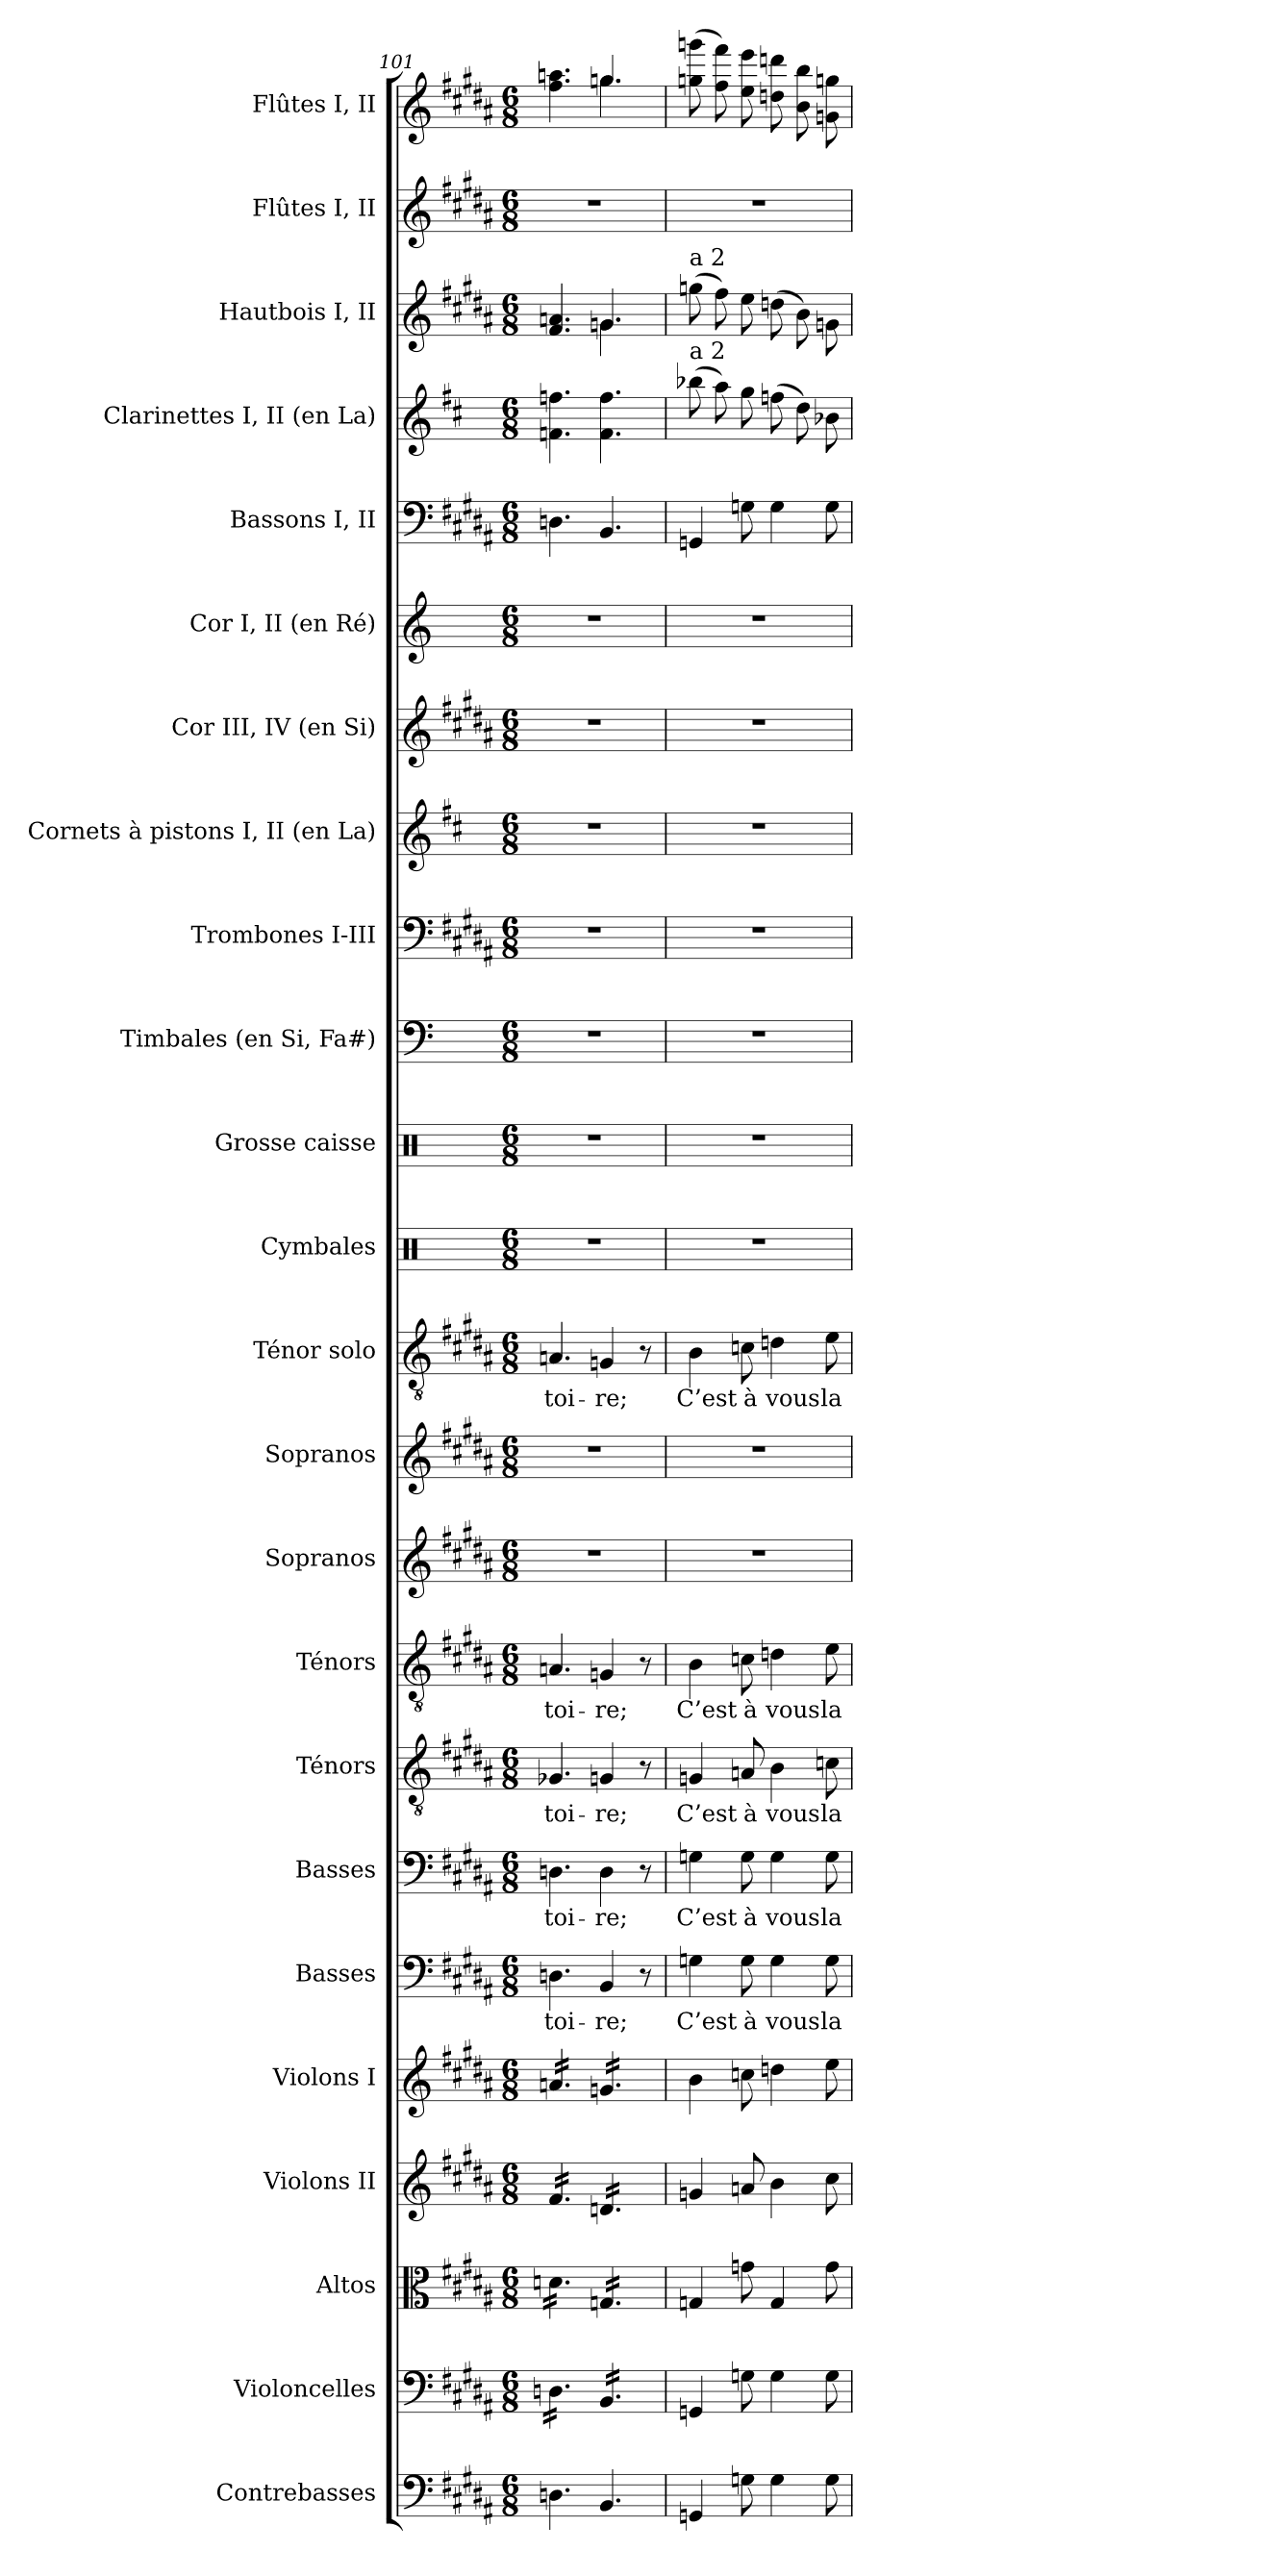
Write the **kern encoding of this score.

**kern	**kern	**kern	**kern	**kern	**kern	**text	**kern	**text	**kern	**text	**kern	**text	**kern	**kern	**kern	**text	**kern	**kern	**kern	**kern	**kern	**kern	**kern	**kern	**kern	**kern	**kern	**kern
*part24	*part23	*part22	*part21	*part20	*part19	*part19	*part18	*part18	*part17	*part17	*part16	*part16	*part15	*part14	*part13	*part13	*part12	*part11	*part10	*part9	*part8	*part7	*part6	*part5	*part4	*part3	*part2	*part1
*staff24	*staff23	*staff22	*staff21	*staff20	*staff19	*staff19	*staff18	*staff18	*staff17	*staff17	*staff16	*staff16	*staff15	*staff14	*staff13	*staff13	*staff12	*staff11	*staff10	*staff9	*staff8	*staff7	*staff6	*staff5	*staff4	*staff3	*staff2	*staff1
*I"Contrebasses	*I"Violoncelles	*I"Altos	*I"Violons II	*I"Violons I	*I"Basses	*	*I"Basses	*	*I"Ténors	*	*I"Ténors	*	*I"Sopranos	*I"Sopranos	*I"Ténor solo	*	*I"Cymbales	*I"Grosse caisse	*I"Timbales (en Si, Fa#)	*I"Trombones I-III	*I"Cornets à pistons I, II (en La)	*I"Cor III, IV (en Si)	*I"Cor I, II (en Ré)	*I"Bassons I, II	*I"Clarinettes I, II (en La)	*I"Hautbois I, II	*I"Flûtes I, II	*I"Flûtes I, II
*I'Cb.	*I'Vlles	*I'Altos	*I'Vns II	*I'Vns I	*I'Basses	*	*I'Basses	*	*I'Tén.	*	*I'Tén.	*	*I'Sopr.	*I'Sopr.	*I'Tén. solo	*	*I'Cym.	*I'G. c.	*I'Timb.	*I'Trb.	*I'C.à p. (La)	*I'Cor (Si)	*I'Cor (Ré)	*I'Bns	*I'Cl. (La)	*I'Hb.	*I'Fl.	*I'Fl.
*clefF4	*clefF4	*clefC3	*clefG2	*clefG2	*clefF4	*	*clefF4	*	*clefGv2	*	*clefGv2	*	*clefG2	*clefG2	*clefGv2	*	*clefX	*clefX	*clefF4	*clefF4	*clefG2	*clefG2	*clefG2	*clefF4	*clefG2	*clefG2	*clefG2	*clefG2
*ITrd7c12	*	*	*	*	*	*	*	*	*ITrd7c12	*	*ITrd7c12	*	*	*	*ITrd7c12	*	*	*	*	*	*ITrd2c3	*ITrd8c13	*ITrd6c10	*	*ITrd2c3	*	*	*
*k[f#c#g#d#a#]	*k[f#c#g#d#a#]	*k[f#c#g#d#a#]	*k[f#c#g#d#a#]	*k[f#c#g#d#a#]	*k[f#c#g#d#a#]	*	*k[f#c#g#d#a#]	*	*k[f#c#g#d#a#]	*	*k[f#c#g#d#a#]	*	*k[f#c#g#d#a#]	*k[f#c#g#d#a#]	*k[f#c#g#d#a#]	*	*k[]	*k[]	*k[]	*k[f#c#g#d#a#]	*k[f#c#g#d#a#]	*k[f#c#g#d#a#]	*k[f#c#]	*k[f#c#g#d#a#]	*k[f#c#g#d#a#]	*k[f#c#g#d#a#]	*k[f#c#g#d#a#]	*k[f#c#g#d#a#]
*B:	*B:	*B:	*B:	*B:	*B:	*	*B:	*	*B:	*	*B:	*	*B:	*B:	*B:	*	*C:	*C:	*C:	*B:	*B:	*B:	*D:	*B:	*B:	*B:	*B:	*B:
*M6/8	*M6/8	*M6/8	*M6/8	*M6/8	*M6/8	*	*M6/8	*	*M6/8	*	*M6/8	*	*M6/8	*M6/8	*M6/8	*	*M6/8	*M6/8	*M6/8	*M6/8	*M6/8	*M6/8	*M6/8	*M6/8	*M6/8	*M6/8	*M6/8	*M6/8
=101	=101	=101	=101	=101	=101	=101	=101	=101	=101	=101	=101	=101	=101	=101	=101	=101	=101	=101	=101	=101	=101	=101	=101	=101	=101	=101	=101	=101
!	!	!	!	!	!	!LO:LY:b:color=#000000	!	!	!	!	!	!	!	!	!	!	!	!	!	!	!	!	!	!	!	!	!	!
!	!	!	!	!	!	!	!	!LO:LY:b:color=#000000	!	!	!	!	!	!	!	!	!	!	!	!	!	!	!	!	!	!	!	!
!	!	!	!	!	!	!	!	!	!	!LO:LY:b:color=#000000	!	!	!	!	!	!	!	!	!	!	!	!	!	!	!	!	!	!
!	!	!	!	!	!	!	!	!	!	!	!	!LO:LY:b:color=#000000	!LO:N:vis=1	!LO:N:vis=1	!	!	!	!	!	!	!	!	!	!	!	!	!	!
!	!	!	!	!	!	!	!	!	!	!	!	!	!	!	!	!LO:LY:b:color=#000000	!LO:N:vis=1	!LO:N:vis=1	!LO:N:vis=1	!LO:N:vis=1	!LO:N:vis=1	!LO:N:vis=1	!LO:N:vis=1	!	!	!	!LO:N:vis=1	!
*	*	*	*	*	*	*	*	*	*	*	*	*	*	*	*	*	*	*	*	*	*	*	*	*	*	*^	*	*^
*	*tremolo	*	*	*	*	*	*	*	*	*	*	*	*	*	*	*	*	*	*	*	*	*	*	*	*	*	*	*	*	*
*	*	*tremolo	*	*	*	*	*	*	*	*	*	*	*	*	*	*	*	*	*	*	*	*	*	*	*	*	*	*	*	*
*	*	*	*tremolo	*	*	*	*	*	*	*	*	*	*	*	*	*	*	*	*	*	*	*	*	*	*	*	*	*	*	*
*	*	*	*	*tremolo	*	*	*	*	*	*	*	*	*	*	*	*	*	*	*	*	*	*	*	*	*	*	*	*	*	*
4.DDni\	16Dni\LL	16dni\LL	16f#i/LL	16ani/LL	4.Dni\	-toi-	4.Dni\	-toi-	4.GG-Xi/	-toi-	4.AAni/	-toi-	2.r	2.r	4.AAni/	-toi-	2.r	2.r	2.r	2.r	2.r	2.r	2.r	4.Dni\	4.dni\ 4.ddni	4.f#i/ 4.ani	4.ryy	2.r	4.ff#i\ 4.aani	4.ryy
.	16Dni\	16dni\	16f#i/	16ani/	.	.	.	.	.	.	.	.	.	.	.	.	.	.	.	.	.	.	.	.	.	.	.	.	.	.
.	16Dni\	16dni\	16f#i/	16ani/	.	.	.	.	.	.	.	.	.	.	.	.	.	.	.	.	.	.	.	.	.	.	.	.	.	.
.	16Dni\	16dni\	16f#i/	16ani/	.	.	.	.	.	.	.	.	.	.	.	.	.	.	.	.	.	.	.	.	.	.	.	.	.	.
.	16Dni\	16dni\	16f#i/	16ani/	.	.	.	.	.	.	.	.	.	.	.	.	.	.	.	.	.	.	.	.	.	.	.	.	.	.
.	16Dni\JJ	16dni\JJ	16f#i/JJ	16ani/JJ	.	.	.	.	.	.	.	.	.	.	.	.	.	.	.	.	.	.	.	.	.	.	.	.	.	.
!	!	!	!	!	!	!LO:LY:b:color=#000000	!	!	!	!	!	!	!	!	!	!	!	!	!	!	!	!	!	!	!	!	!	!	!	!
!	!	!	!	!	!	!	!	!LO:LY:b:color=#000000	!	!	!	!	!	!	!	!	!	!	!	!	!	!	!	!	!	!	!	!	!	!
!	!	!	!	!	!	!	!	!	!	!LO:LY:b:color=#000000	!	!	!	!	!	!	!	!	!	!	!	!	!	!	!	!	!	!	!	!
!	!	!	!	!	!	!	!	!	!	!	!	!LO:LY:b:color=#000000	!	!	!	!	!	!	!	!	!	!	!	!	!	!	!	!	!	!
!	!	!	!	!	!	!	!	!	!	!	!	!	!	!	!	!LO:LY:b:color=#000000	!	!	!	!	!	!	!	!	!	!	!	!	!	!
4.BBBi/	16BBi/LL	16Gni/LL	16dni/LL	16gni/LL	4BBi/	-re;	4Di\	-re;	4GGni/	-re;	4GGni/	-re;	.	.	4GGni/	-re;	.	.	.	.	.	.	.	4.BBi/	4.di\ 4.ddi	4.gni/	4.gi\	.	4.ggni/	4.ggi\
.	16BBi/	16Gni/	16dni/	16gni/	.	.	.	.	.	.	.	.	.	.	.	.	.	.	.	.	.	.	.	.	.	.	.	.	.	.
.	16BBi/	16Gni/	16dni/	16gni/	.	.	.	.	.	.	.	.	.	.	.	.	.	.	.	.	.	.	.	.	.	.	.	.	.	.
.	16BBi/	16Gni/	16dni/	16gni/	.	.	.	.	.	.	.	.	.	.	.	.	.	.	.	.	.	.	.	.	.	.	.	.	.	.
.	16BBi/	16Gni/	16dni/	16gni/	8r	.	8r	.	8r	.	8r	.	.	.	8r	.	.	.	.	.	.	.	.	.	.	.	.	.	.	.
.	16BBi/JJ	16Gni/JJ	16dni/JJ	16gni/JJ	.	.	.	.	.	.	.	.	.	.	.	.	.	.	.	.	.	.	.	.	.	.	.	.	.	.
*	*	*	*	*Xtremolo	*	*	*	*	*	*	*	*	*	*	*	*	*	*	*	*	*	*	*	*	*	*	*	*	*	*
*	*	*	*Xtremolo	*	*	*	*	*	*	*	*	*	*	*	*	*	*	*	*	*	*	*	*	*	*	*	*	*	*	*
*	*	*Xtremolo	*	*	*	*	*	*	*	*	*	*	*	*	*	*	*	*	*	*	*	*	*	*	*	*	*	*	*	*
*	*Xtremolo	*	*	*	*	*	*	*	*	*	*	*	*	*	*	*	*	*	*	*	*	*	*	*	*	*	*	*	*	*
*	*	*	*	*	*	*	*	*	*	*	*	*	*	*	*	*	*	*	*	*	*	*	*	*	*	*v	*v	*	*v	*v
=102	=102	=102	=102	=102	=102	=102	=102	=102	=102	=102	=102	=102	=102	=102	=102	=102	=102	=102	=102	=102	=102	=102	=102	=102	=102	=102	=102	=102
!	!	!	!	!	!	!LO:LY:b:color=#000000	!	!	!	!	!	!	!	!	!	!	!	!	!	!	!	!	!	!	!	!	!	!
!	!	!	!	!	!	!	!	!LO:LY:b:color=#000000	!	!	!	!	!	!	!	!	!	!	!	!	!	!	!	!	!	!	!	!
!	!	!	!	!	!	!	!	!	!	!LO:LY:b:color=#000000	!	!	!	!	!	!	!	!	!	!	!	!	!	!	!	!	!	!
!	!	!	!	!	!	!	!	!	!	!	!	!LO:LY:b:color=#000000	!LO:N:vis=1	!LO:N:vis=1	!	!	!	!	!	!	!	!	!	!	!	!	!	!
!	!	!	!	!	!	!	!	!	!	!	!	!	!	!	!	!	!	!	!	!	!	!	!	!	!	!LO:TX:a:t=a 2	!	!
!	!	!	!	!	!	!	!	!	!	!	!	!	!	!	!	!	!	!	!	!	!	!	!	!	!LO:TX:a:t=a 2	!	!	!
!	!	!	!	!	!	!	!	!	!	!	!	!	!	!	!	!LO:LY:b:color=#000000	!LO:N:vis=1	!LO:N:vis=1	!LO:N:vis=1	!LO:N:vis=1	!LO:N:vis=1	!LO:N:vis=1	!LO:N:vis=1	!	!	!	!LO:N:vis=1	!
4GGGni/	4GGni/	4Gni/	4gni/	4bi\	4Gni\	C’est	4Gni\	C’est	4GGni/	C’est	4BBi\	C’est	2.r	2.r	4BBi\	C’est	2.r	2.r	2.r	2.r	2.r	2.r	2.r	4GGni/	(8ggni\	(8ggni\	2.r	(8ggni\ 8gggni
.	.	.	.	.	.	.	.	.	.	.	.	.	.	.	.	.	.	.	.	.	.	.	.	.	8ff#i\)	8ff#i\)	.	8ff#i\ 8fff#i)
!	!	!	!	!	!	!LO:LY:b:color=#000000	!	!	!	!	!	!	!	!	!	!	!	!	!	!	!	!	!	!	!	!	!	!
!	!	!	!	!	!	!	!	!LO:LY:b:color=#000000	!	!	!	!	!	!	!	!	!	!	!	!	!	!	!	!	!	!	!	!
!	!	!	!	!	!	!	!	!	!	!LO:LY:b:color=#000000	!	!	!	!	!	!	!	!	!	!	!	!	!	!	!	!	!	!
!	!	!	!	!	!	!	!	!	!	!	!	!LO:LY:b:color=#000000	!	!	!	!	!	!	!	!	!	!	!	!	!	!	!	!
!	!	!	!	!	!	!	!	!	!	!	!	!	!	!	!	!LO:LY:b:color=#000000	!	!	!	!	!	!	!	!	!	!	!	!
8GGni\	8Gni\	8gni\	8ani/	8ccni\	8Gi\	à	8Gi\	à	8AAni/	à	8Cni\	à	.	.	8Cni\	à	.	.	.	.	.	.	.	8Gni\	8eei\	8eei\	.	8eei\ 8eeei
!	!	!	!	!	!	!LO:LY:b:color=#000000	!	!	!	!	!	!	!	!	!	!	!	!	!	!	!	!	!	!	!	!	!	!
!	!	!	!	!	!	!	!	!LO:LY:b:color=#000000	!	!	!	!	!	!	!	!	!	!	!	!	!	!	!	!	!	!	!	!
!	!	!	!	!	!	!	!	!	!	!LO:LY:b:color=#000000	!	!	!	!	!	!	!	!	!	!	!	!	!	!	!	!	!	!
!	!	!	!	!	!	!	!	!	!	!	!	!LO:LY:b:color=#000000	!	!	!	!	!	!	!	!	!	!	!	!	!	!	!	!
!	!	!	!	!	!	!	!	!	!	!	!	!	!	!	!	!LO:LY:b:color=#000000	!	!	!	!	!	!	!	!	!	!	!	!
4GGi\	4Gi\	4Gi/	4bi\	4ddni\	4Gi\	vous	4Gi\	vous	4BBi\	vous	4Dni\	vous	.	.	4Dni\	vous	.	.	.	.	.	.	.	4Gi\	(8ddni\	(8ddni\	.	8ddni\ 8dddni
.	.	.	.	.	.	.	.	.	.	.	.	.	.	.	.	.	.	.	.	.	.	.	.	.	8bi\)	8bi\)	.	8bi\ 8bbi
!	!	!	!	!	!	!LO:LY:b:color=#000000	!	!	!	!	!	!	!	!	!	!	!	!	!	!	!	!	!	!	!	!	!	!
!	!	!	!	!	!	!	!	!LO:LY:b:color=#000000	!	!	!	!	!	!	!	!	!	!	!	!	!	!	!	!	!	!	!	!
!	!	!	!	!	!	!	!	!	!	!LO:LY:b:color=#000000	!	!	!	!	!	!	!	!	!	!	!	!	!	!	!	!	!	!
!	!	!	!	!	!	!	!	!	!	!	!	!LO:LY:b:color=#000000	!	!	!	!	!	!	!	!	!	!	!	!	!	!	!	!
!	!	!	!	!	!	!	!	!	!	!	!	!	!	!	!	!LO:LY:b:color=#000000	!	!	!	!	!	!	!	!	!	!	!	!
8GGi\	8Gi\	8gi\	8cc#i\	8eei\	8Gi\	la	8Gi\	la	8Cni\	la	8Ei\	la	.	.	8Ei\	la	.	.	.	.	.	.	.	8Gi\	8gni\	8gni\	.	8gni\ 8ggni
=	=	=	=	=	=	=	=	=	=	=	=	=	=	=	=	=	=	=	=	=	=	=	=	=	=	=	=	=
*-	*-	*-	*-	*-	*-	*-	*-	*-	*-	*-	*-	*-	*-	*-	*-	*-	*-	*-	*-	*-	*-	*-	*-	*-	*-	*-	*-	*-
